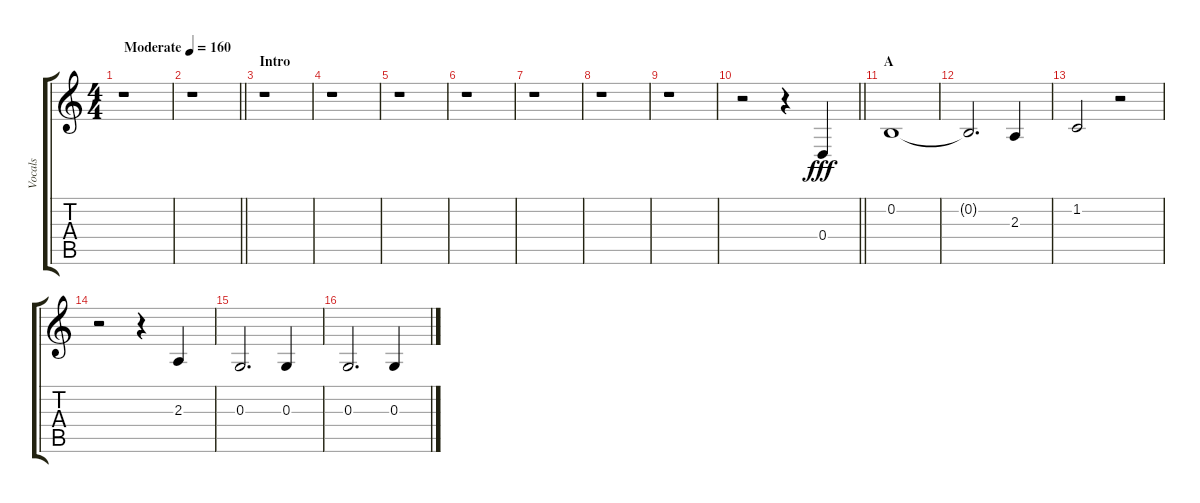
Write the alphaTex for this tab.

\track ("Vocals" "Vocals") {instrument voiceoohs}
\staff {score tabs}
\tuning (E4 B3 G3 D3 A2 E2) {hide}
\ts (4 4)
\tempo (160 "Moderate")
\clef g2
\ks c
r.1{dy fff instrument voiceoohs} |
\barLineRight lightlight
r.1 |
\section ("" "Intro")
r.1 |
r.1 |
r.1 |
r.1 |
r.1 |
r.1 |
r.1 |
\barLineRight lightlight
r.2 r.4 0.4.4 |
\section ("" "A")
0.2.1 |
0.2{t}.2{d} 2.3.4 |
1.2.2 r.2 |
r.2 r.4 2.3.4 |
0.3.2{d} 0.3.4 |
0.3.2{d} 0.3.4
